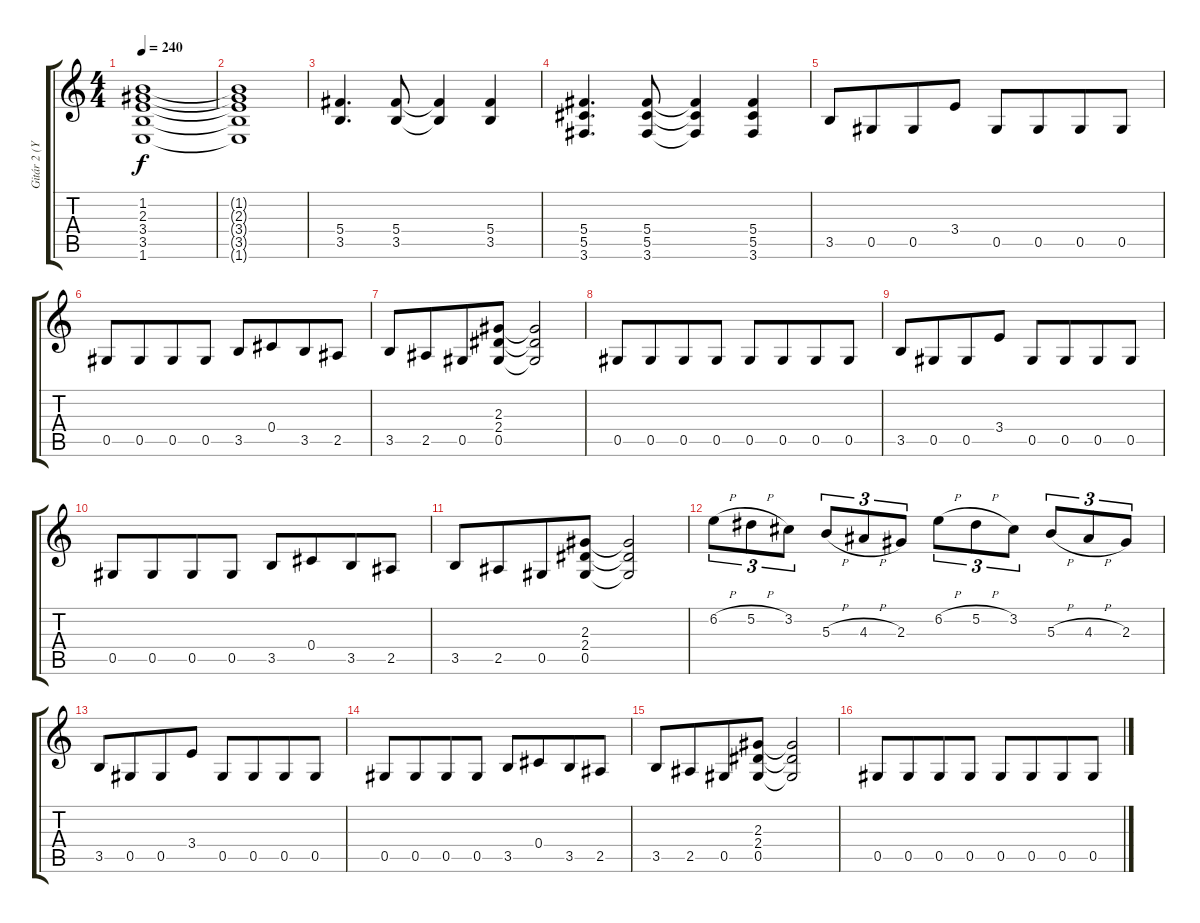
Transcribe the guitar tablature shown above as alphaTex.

\track ("Gitár 2 (Yngwie Malmsteen)" "Gitár 2 (Y") {instrument distortionguitar}
\staff {score tabs}
\tuning (Eb4 Bb3 Gb3 Db3 Ab2 Eb2) {hide}
\ts (4 4)
\tempo 240
\clef g2
\ks c
(1.2 2.3 3.4 3.5 1.6).1{dy f} |
(1.2{t} 2.3{t} 3.4{t} 3.5{t} 1.6{t}).1 |
(5.4 3.5).4{d} (5.4 3.5).8 (5.4{t} 3.5{t}).4 (5.4 3.5).4 |
(5.4 5.5 3.6).4{d} (5.4 5.5 3.6).8 (5.4{t} 5.5{t} 3.6{t}).4 (5.4 5.5 3.6).4 |
3.5.8 0.5.8{beam merge} 0.5.8 3.4.8 0.5.8 0.5.8{beam merge} 0.5.8 0.5.8 |
0.5.8 0.5.8{beam merge} 0.5.8 0.5.8 3.5.8 0.4.8{beam merge} 3.5.8 2.5.8 |
3.5.8 2.5.8{beam merge} 0.5.8 (2.3 2.4 0.5).8 (2.3{t} 2.4{t} 0.5{t}).2 |
0.5.8 0.5.8{beam merge} 0.5.8 0.5.8 0.5.8 0.5.8{beam merge} 0.5.8 0.5.8 |
3.5.8 0.5.8{beam merge} 0.5.8 3.4.8 0.5.8 0.5.8{beam merge} 0.5.8 0.5.8 |
0.5.8 0.5.8{beam merge} 0.5.8 0.5.8 3.5.8 0.4.8{beam merge} 3.5.8 2.5.8 |
3.5.8 2.5.8{beam merge} 0.5.8 (2.3 2.4 0.5).8 (2.3{t} 2.4{t} 0.5{t}).2 |
6.2{h}.8{tu (3 2)} 5.2{h}.8{tu (3 2)} 3.2.8{tu (3 2)} 5.3{h}.8{tu (3 2)} 4.3{h}.8{tu (3 2)} 2.3.8{tu (3 2)} 6.2{h}.8{tu (3 2)} 5.2{h}.8{tu (3 2)} 3.2.8{tu (3 2)} 5.3{h}.8{tu (3 2)} 4.3{h}.8{tu (3 2)} 2.3.8{tu (3 2)} |
3.5.8 0.5.8{beam merge} 0.5.8 3.4.8 0.5.8 0.5.8{beam merge} 0.5.8 0.5.8 |
0.5.8 0.5.8{beam merge} 0.5.8 0.5.8 3.5.8 0.4.8{beam merge} 3.5.8 2.5.8 |
3.5.8 2.5.8{beam merge} 0.5.8 (2.3 2.4 0.5).8 (2.3{t} 2.4{t} 0.5{t}).2 |
0.5.8 0.5.8{beam merge} 0.5.8 0.5.8 0.5.8 0.5.8{beam merge} 0.5.8 0.5.8
